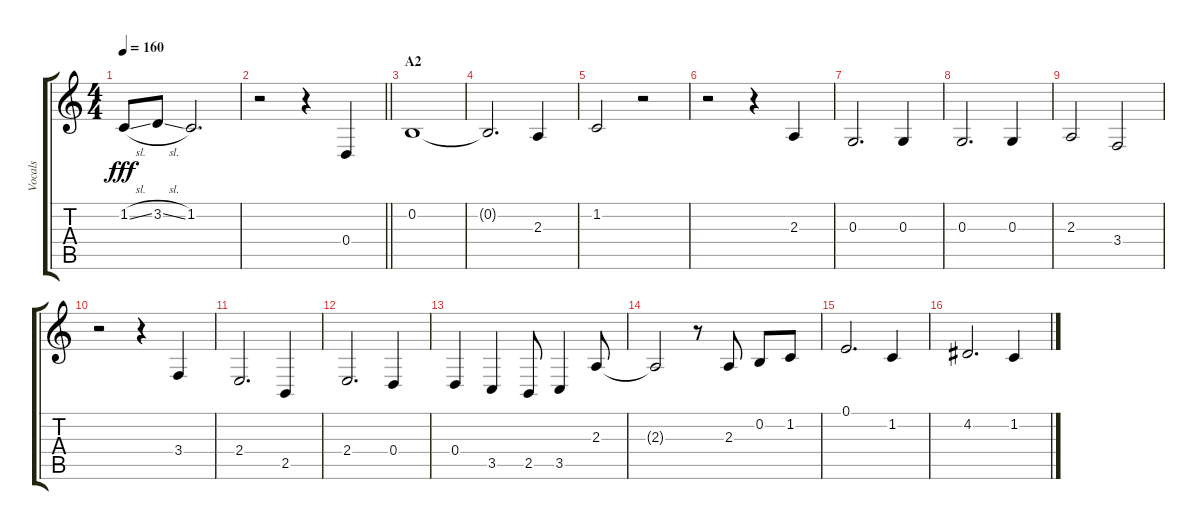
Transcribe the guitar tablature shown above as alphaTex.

\track ("Vocals" "Vocals") {instrument voiceoohs}
\staff {score tabs}
\tuning (E4 B3 G3 D3 A2 E2) {hide}
\ts (4 4)
\tempo 160
\clef g2
\ks c
1.2{sl}.8{dy fff} 3.2{sl}.8 1.2.2{d} |
\barLineRight lightlight
r.2 r.4 0.4.4 |
\section ("" "A2")
0.2.1 |
0.2{t}.2{d} 2.3.4 |
1.2.2 r.2 |
r.2 r.4 2.3.4 |
0.3.2{d} 0.3.4 |
0.3.2{d} 0.3.4 |
2.3.2 3.4.2 |
r.2 r.4 3.4.4 |
2.4.2{d} 2.5.4 |
2.4.2{d} 0.4.4 |
0.4.4 3.5.4 2.5.8 3.5.4 2.3.8 |
2.3{t}.2 r.8 2.3.8 0.2.8 1.2.8 |
0.1.2{d} 1.2.4 |
4.2.2{d} 1.2.4
